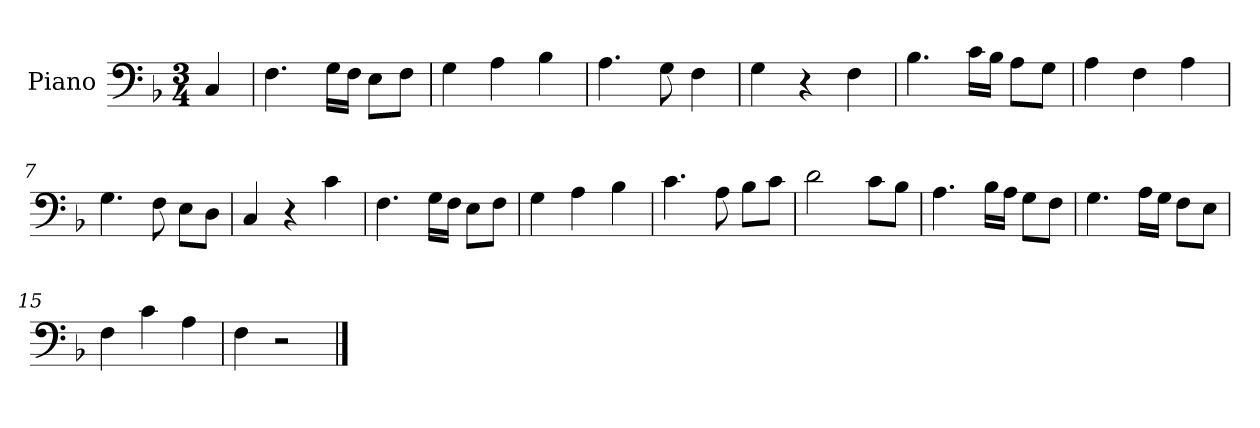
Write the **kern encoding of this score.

**kern
*part1
*staff1
*I"Piano
*I'Pno
*clefF4
*k[b-]
*F:
*M3/4
=
4C/
=1
4.F\
16G\LL
16F\JJ
8E\L
8F\J
=2
4G\
4A\
4B-\
=3
4.A\
8G\
4F\
=4
4G\
4r
4F\
=5
4.B-\
16c\LL
16B-\JJ
8A\L
8G\J
=6
4A\
4F\
4A\
=7
4.G\
8F\
8E\L
8D\J
=8
4C/
4r
4c\
=9
4.F\
16G\LL
16F\JJ
8E\L
8F\J
=10
4G\
4A\
4B-\
=11
4.c\
8A\
8B-\L
8c\J
=12
2d\
8c\L
8B-\J
=13
4.A\
16B-\LL
16A\JJ
8G\L
8F\J
=14
4.G\
16A\LL
16G\JJ
8F\L
8E\J
=15
4F\
4c\
4A\
=16
4F\
2r
==
*-
